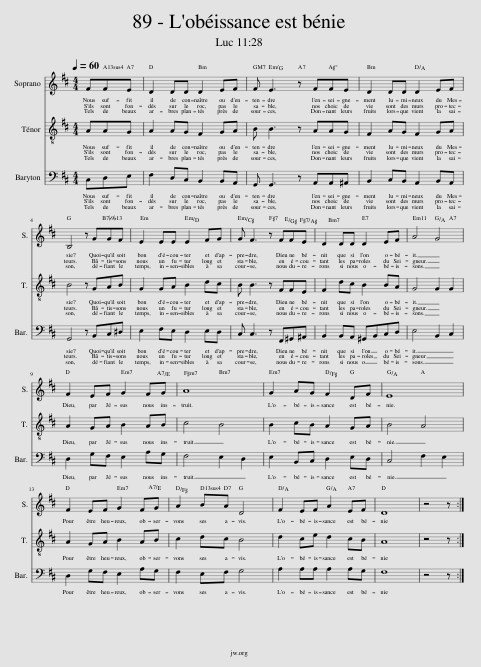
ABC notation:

X:1
%%score 1 2 3
L:1/8
Q:1/4=60
M:4/4
I:linebreak $
K:D
V:1 treble
V:2 treble-8
V:3 bass
V:1
 FFE | D2 DD D2 EF | F E3 z FFE | D2 DD D2 EF |$ B,4 z GGF | %5
 E2 EE E2 FG | G F3 z FFE | D2 DD D2 EF | A4 G4 |$ F2 EF G2 FG | %10
 A8 | G2 AG F2 DF | E8 |$ F2 EF G2 FG | A2 BA D4 | %15
 F2 EF A2 EF | D8 | z4 z :| %18
V:2
 AAG | A2 AG F2 GA | B B3 z AAG | F2 AG F2 GA |$ B4 z GAB | %5
 G2 GA B2 dc | B B3 z FFE | F2 dc B2 BA | G4 G2 G2 |$ A2 GA B2 AB | %10
 c4 B4 | B2 cB A2 GA | B4 A4 |$ A2 GA B2 AB | c2 dc B4 | %15
 d2 ce d2 cB | A8 | z4 z :| %18
V:3
 C,D,E, | F,2 D,C, B,,2 B,,A,, | G,, G,,3 z A,,A,,^A,, | B,,2 C,B,, A,,2 B,,A,, |$ G,,4 z B,,C,^D, | %5
 E,2 F,E, D,2 E,D, | C, C,3 z F,,^G,,^A,, | B,,2 B,,A,, ^G,,B,,C,D, | E,4 B,,2 C,2 |$ D,2 G,F, E,2 A,G, | %10
 F,4 E,2 D,2 | E,2 B,,C, D,2 E,D, | C,4 F,2 E,2 |$ D,2 G,F, E,2 A,G, | F,2 E,F, G,4 | %15
 A,2 A,A, A,2 A,G, | F,8 | z4 z :| %18
